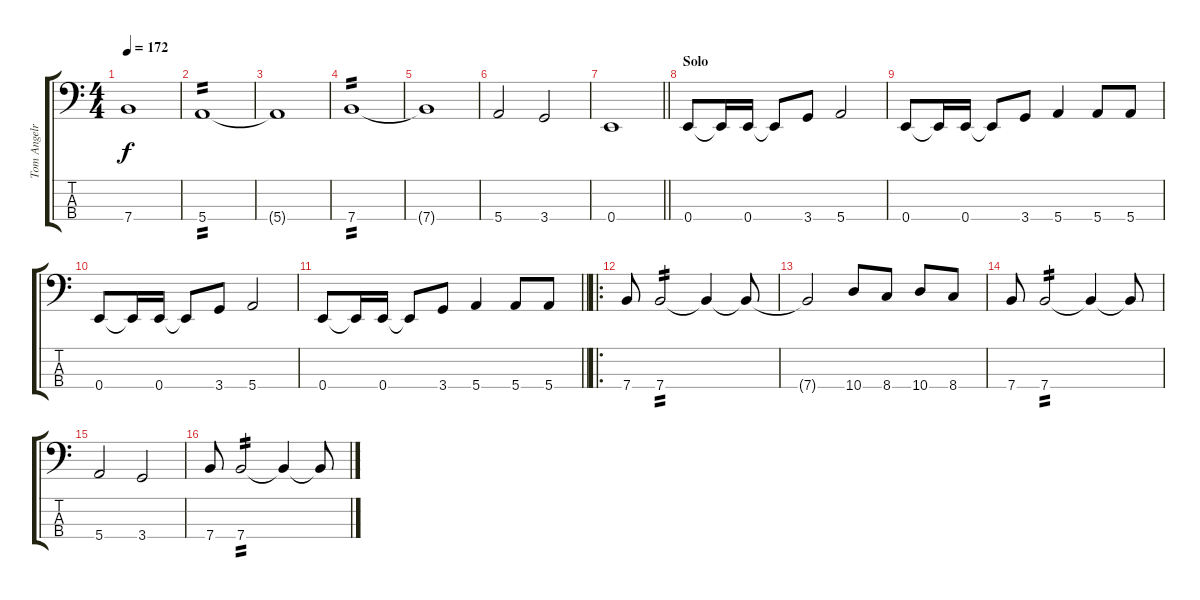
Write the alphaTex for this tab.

\track ("Tom Angelripper" "Tom Angelr") {instrument electricbasspick}
\staff {score tabs}
\tuning (G2 D2 A1 E1) {hide}
\ts (4 4)
\tempo 172
\clef f4
\ks c
7.4{t}.1{dy f} |
5.4.1{tp 2} |
5.4{t}.1 |
7.4.1{tp 2} |
7.4{t}.1 |
5.4.2 3.4.2 |
\barLineRight lightlight
0.4.1 |
\section ("" "Solo")
0.4.8 0.4{t}.16 0.4.16 0.4{t}.8 3.4.8 5.4.2 |
0.4.8 0.4{t}.16 0.4.16 0.4{t}.8 3.4.8 5.4.4 5.4.8 5.4.8 |
0.4.8 0.4{t}.16 0.4.16 0.4{t}.8 3.4.8 5.4.2 |
\barLineRight lightlight
0.4.8 0.4{t}.16 0.4.16 0.4{t}.8 3.4.8 5.4.4 5.4.8 5.4.8 |
\ro
7.4.8 7.4.2{tp 2} 7.4{t}.4 7.4{t}.8 |
7.4{t}.2 10.4.8 8.4.8 10.4.8 8.4.8 |
7.4.8 7.4.2{tp 2} 7.4{t}.4 7.4{t}.8 |
5.4.2 3.4.2 |
7.4.8 7.4.2{tp 2} 7.4{t}.4 7.4{t}.8
